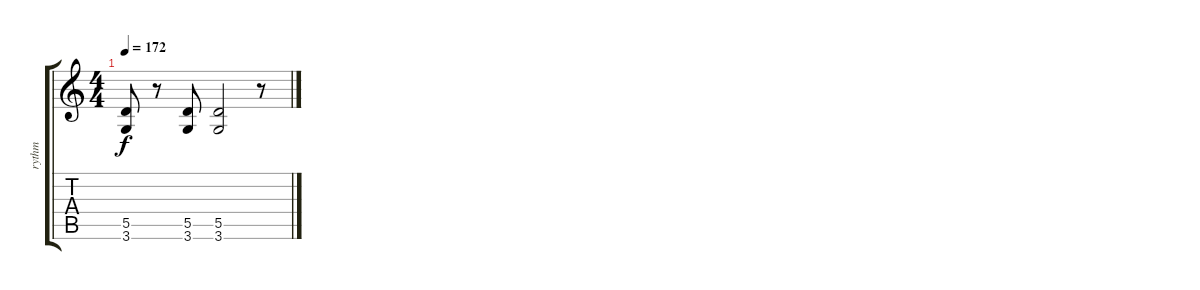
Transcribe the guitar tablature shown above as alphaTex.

\track ("rythm" "rythm") {instrument overdrivenguitar}
\staff {score tabs}
\tuning (E4 B3 G3 D3 A2 E2) {hide}
\ts (4 4)
\tempo 172
\clef g2
\ks c
(5.5 3.6).8{dy f} r.8 (5.5 3.6).8 (5.5 3.6).2 r.8
